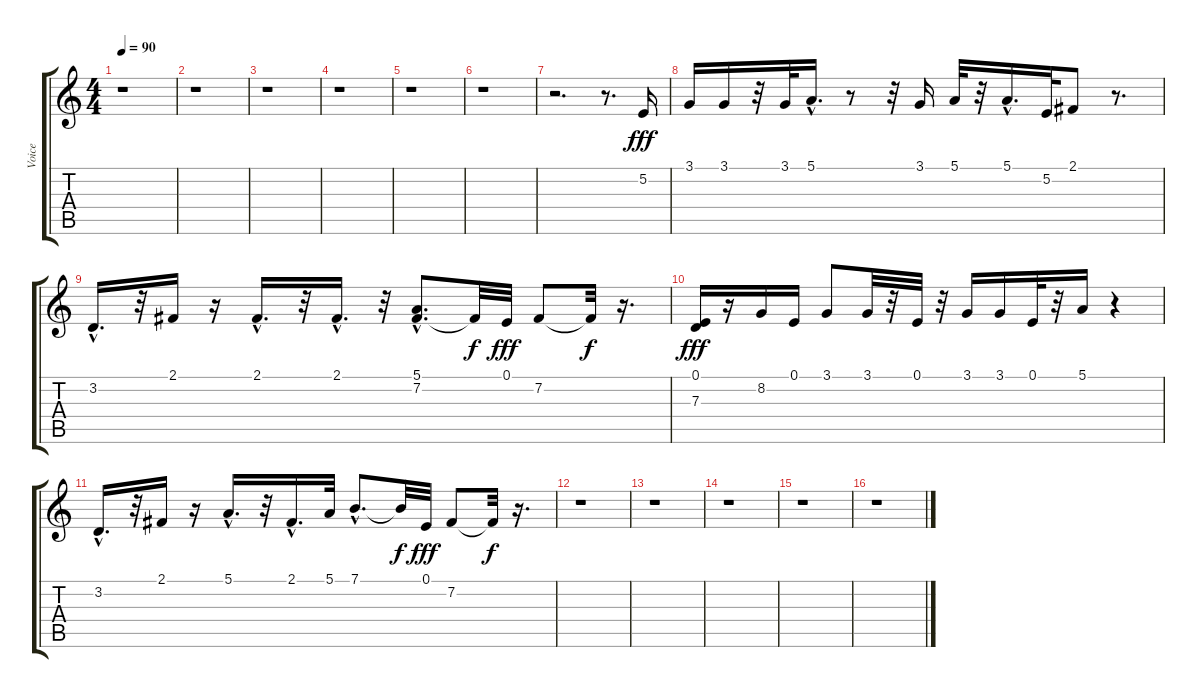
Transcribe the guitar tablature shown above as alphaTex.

\track ("Voice" "Voice") {instrument trombone}
\staff {score tabs}
\tuning (E4 B3 G3 D3 A2 E2) {hide}
\ts (4 4)
\tempo 90
\clef g2
\ks c
r.1{dy fff instrument trombone} |
r.1 |
r.1 |
r.1 |
r.1 |
r.1 |
r.2{d} r.8{d} 5.2.16{volume 16 balance 3} |
3.1.16 3.1.16 r.32 3.1.32 5.1{hac}.16{d} r.8 r.32 3.1.16 5.1.32 r.32 5.1{hac}.16{d} 5.2.32 2.1.8 r.8{d} |
3.2{hac}.16{d} r.32 2.1.16 r.16 2.1{hac}.16{d} r.32 2.1{hac}.16{d} r.32 (5.1 7.2{hac}).8{d} 7.2{t}.32{dy f} 0.1.32{dy fff} 7.2.8 7.2{t}.32{dy f} r.16{d} |
(0.1 7.3).16{dy fff} r.16 8.2.16 0.1.16 3.1.8 3.1.32 r.32 0.1.32 r.32 3.1.16 3.1.16 0.1.32 r.32 5.1.16 r.4 |
3.2{hac}.16{d} r.32 2.1.16 r.16 5.1{hac}.16{d} r.32 2.1{hac}.16{d} 5.1.32 7.1{hac}.8{d} 7.1{t}.32{dy f} 0.1.32{dy fff} 7.2.8 7.2{t}.32{dy f} r.16{d} |
r.1 |
r.1 |
r.1 |
r.1 |
r.1
